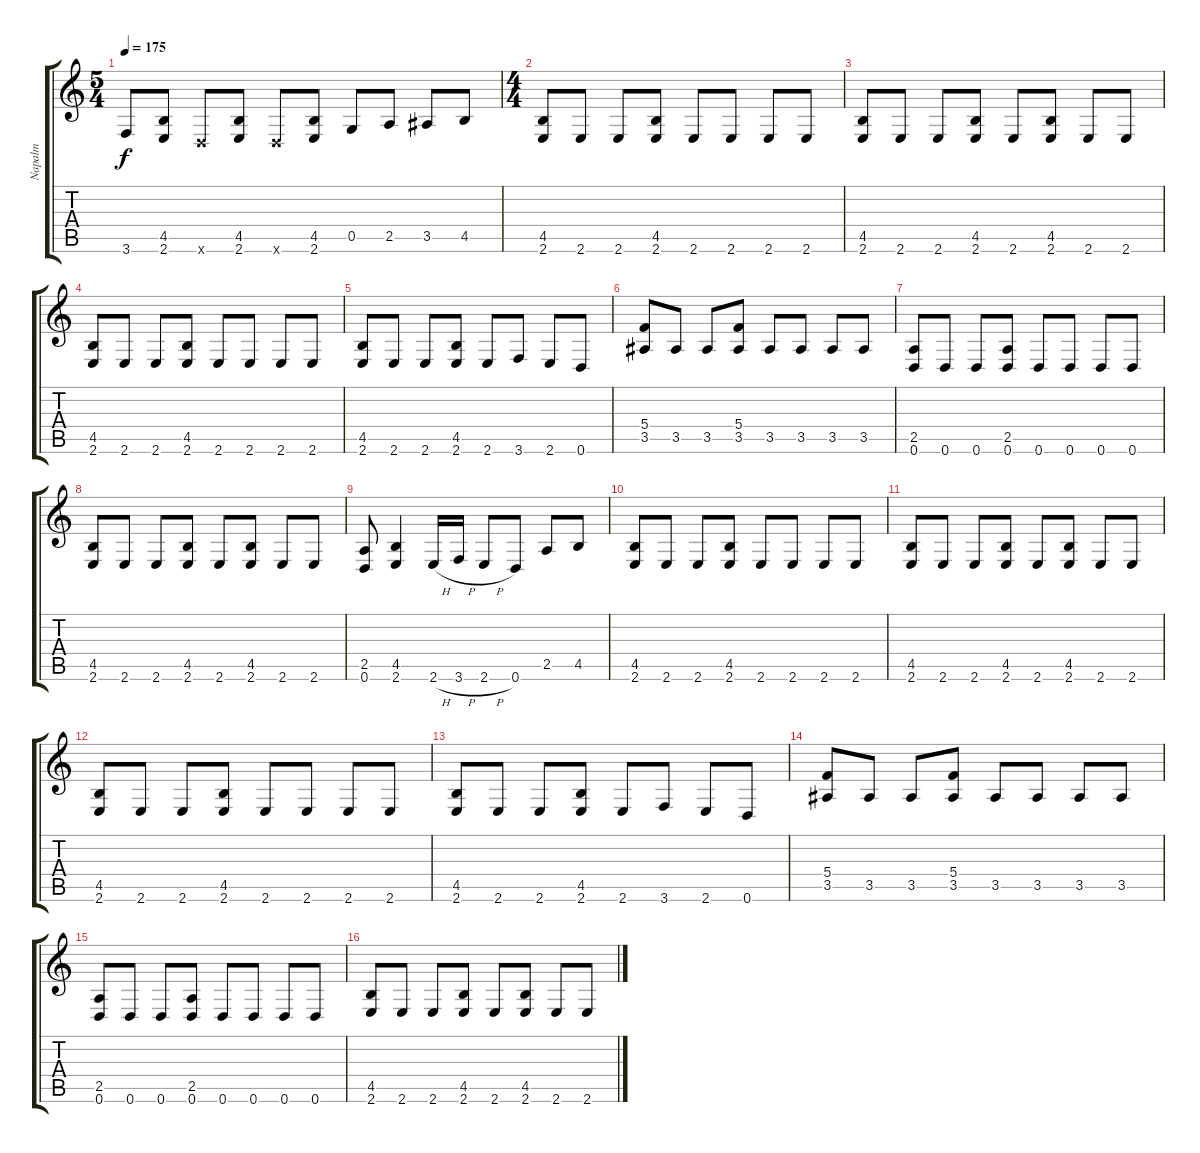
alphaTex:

\track ("Napalm" "Napalm") {instrument distortionguitar}
\staff {score tabs}
\tuning (D4 A3 F3 C3 G2 D2) {hide}
\ts (5 4)
\tempo 175
\clef g2
\ks c
3.6{t}.8{dy f} (4.5 2.6).8 0.6{x}.8 (4.5 2.6).8 0.6{x}.8 (4.5 2.6).8 0.5.8 2.5.8 3.5.8 4.5.8 |
\ts (4 4)
(4.5 2.6).8 2.6.8 2.6.8 (4.5 2.6).8 2.6.8 2.6.8 2.6.8 2.6.8 |
(4.5 2.6).8 2.6.8 2.6.8 (4.5 2.6).8 2.6.8 (4.5 2.6).8 2.6.8 2.6.8 |
(4.5 2.6).8 2.6.8 2.6.8 (4.5 2.6).8 2.6.8 2.6.8 2.6.8 2.6.8 |
(4.5 2.6).8 2.6.8 2.6.8 (4.5 2.6).8 2.6.8 3.6.8 2.6.8 0.6.8 |
(5.4 3.5).8 3.5.8 3.5.8 (5.4 3.5).8 3.5.8 3.5.8 3.5.8 3.5.8 |
(2.5 0.6).8 0.6.8 0.6.8 (2.5 0.6).8 0.6.8 0.6.8 0.6.8 0.6.8 |
(4.5 2.6).8 2.6.8 2.6.8 (4.5 2.6).8 2.6.8 (4.5 2.6).8 2.6.8 2.6.8 |
(2.5 0.6).8 (4.5 2.6).4 2.6{h}.16 3.6{h}.16 2.6{h}.8 0.6.8 2.5.8 4.5.8 |
(4.5 2.6).8 2.6.8 2.6.8 (4.5 2.6).8 2.6.8 2.6.8 2.6.8 2.6.8 |
(4.5 2.6).8 2.6.8 2.6.8 (4.5 2.6).8 2.6.8 (4.5 2.6).8 2.6.8 2.6.8 |
(4.5 2.6).8 2.6.8 2.6.8 (4.5 2.6).8 2.6.8 2.6.8 2.6.8 2.6.8 |
(4.5 2.6).8 2.6.8 2.6.8 (4.5 2.6).8 2.6.8 3.6.8 2.6.8 0.6.8 |
(5.4 3.5).8 3.5.8 3.5.8 (5.4 3.5).8 3.5.8 3.5.8 3.5.8 3.5.8 |
(2.5 0.6).8 0.6.8 0.6.8 (2.5 0.6).8 0.6.8 0.6.8 0.6.8 0.6.8 |
(4.5 2.6).8 2.6.8 2.6.8 (4.5 2.6).8 2.6.8 (4.5 2.6).8 2.6.8 2.6.8
